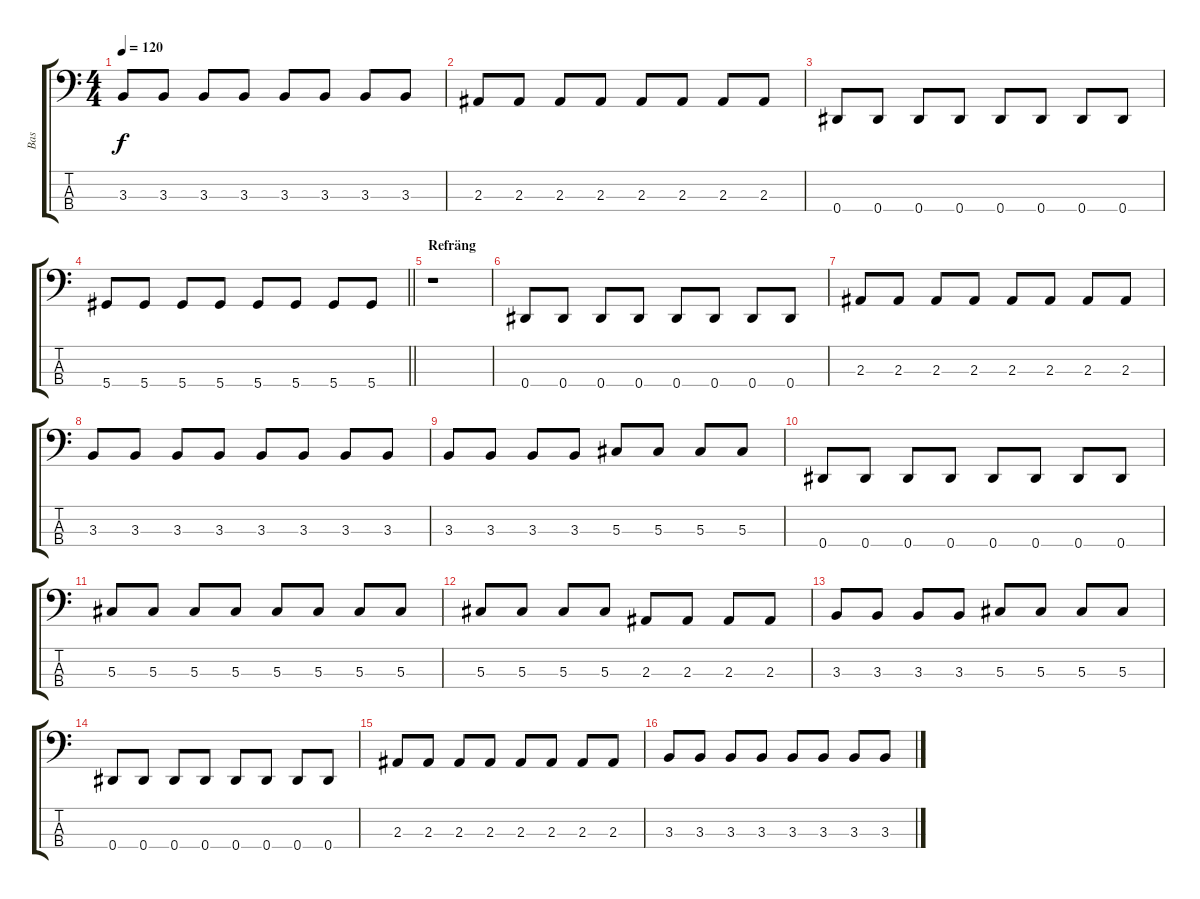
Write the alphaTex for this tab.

\track ("Bas" "Bas") {instrument electricbasspick}
\staff {score tabs}
\tuning (Gb2 Db2 Ab1 Eb1) {hide}
\ts (4 4)
\tempo 120
\clef f4
\ks c
3.3.8{dy f} 3.3.8 3.3.8 3.3.8 3.3.8 3.3.8 3.3.8 3.3.8 |
2.3.8 2.3.8 2.3.8 2.3.8 2.3.8 2.3.8 2.3.8 2.3.8 |
0.4.8 0.4.8 0.4.8 0.4.8 0.4.8 0.4.8 0.4.8 0.4.8 |
\barLineRight lightlight
5.4.8 5.4.8 5.4.8 5.4.8 5.4.8 5.4.8 5.4.8 5.4.8 |
\section ("" "Refräng")
r.1 |
0.4.8 0.4.8 0.4.8 0.4.8 0.4.8 0.4.8 0.4.8 0.4.8 |
2.3.8 2.3.8 2.3.8 2.3.8 2.3.8 2.3.8 2.3.8 2.3.8 |
3.3.8 3.3.8 3.3.8 3.3.8 3.3.8 3.3.8 3.3.8 3.3.8 |
3.3.8 3.3.8 3.3.8 3.3.8 5.3.8 5.3.8 5.3.8 5.3.8 |
0.4.8 0.4.8 0.4.8 0.4.8 0.4.8 0.4.8 0.4.8 0.4.8 |
5.3.8 5.3.8 5.3.8 5.3.8 5.3.8 5.3.8 5.3.8 5.3.8 |
5.3.8 5.3.8 5.3.8 5.3.8 2.3.8 2.3.8 2.3.8 2.3.8 |
3.3.8 3.3.8 3.3.8 3.3.8 5.3.8 5.3.8 5.3.8 5.3.8 |
0.4.8 0.4.8 0.4.8 0.4.8 0.4.8 0.4.8 0.4.8 0.4.8 |
2.3.8 2.3.8 2.3.8 2.3.8 2.3.8 2.3.8 2.3.8 2.3.8 |
3.3.8 3.3.8 3.3.8 3.3.8 3.3.8 3.3.8 3.3.8 3.3.8
